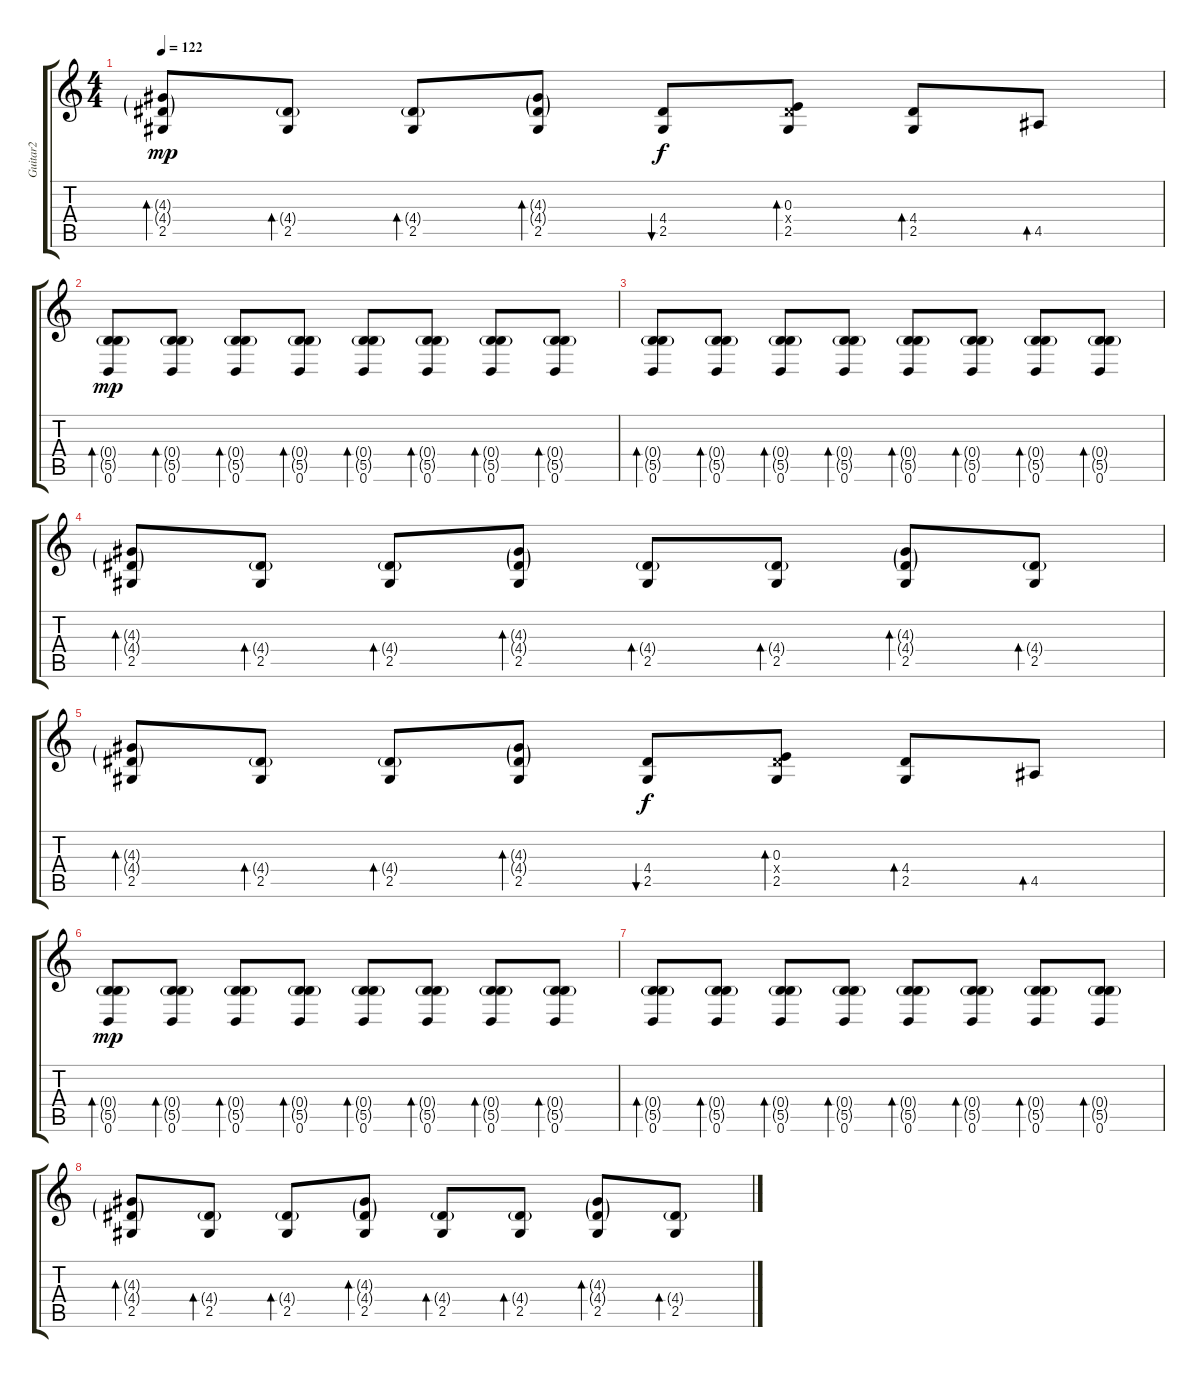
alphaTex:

\track ("Guitar2" "Guitar2") {instrument acousticguitarsteel}
\staff {score tabs}
\tuning (Db4 Ab3 E3 B2 Gb2 B1) {hide}
\ts (4 4)
\tempo 122
\clef g2
\ks c
(4.3{g} 4.4{g} 2.5).8{bd 120 dy mp} (4.4{g} 2.5).8{bd 120} (4.4{g} 2.5).8{bd 120} (4.3{g} 4.4{g} 2.5).8{bd 120} (4.4 2.5).8{bu 120 dy f} (0.3 4.4{x} 2.5).8{bd 120} (4.4 2.5).8{bd 120} 4.5.8{bd 120} |
(0.4{g} 5.5{g} 0.6).8{bd 120 dy mp} (0.4{g} 5.5{g} 0.6).8{bd 120} (0.4{g} 5.5{g} 0.6).8{bd 120} (0.4{g} 5.5{g} 0.6).8{bd 120} (0.4{g} 5.5{g} 0.6).8{bd 120} (0.4{g} 5.5{g} 0.6).8{bd 120} (0.4{g} 5.5{g} 0.6).8{bd 120} (0.4{g} 5.5{g} 0.6).8{bd 120} |
(0.4{g} 5.5{g} 0.6).8{bd 120} (0.4{g} 5.5{g} 0.6).8{bd 120} (0.4{g} 5.5{g} 0.6).8{bd 120} (0.4{g} 5.5{g} 0.6).8{bd 120} (0.4{g} 5.5{g} 0.6).8{bd 120} (0.4{g} 5.5{g} 0.6).8{bd 120} (0.4{g} 5.5{g} 0.6).8{bd 120} (0.4{g} 5.5{g} 0.6).8{bd 120} |
(4.3{g} 4.4{g} 2.5).8{bd 120} (4.4{g} 2.5).8{bd 120} (4.4{g} 2.5).8{bd 120} (4.3{g} 4.4{g} 2.5).8{bd 120} (4.4{g} 2.5).8{bd 120} (4.4{g} 2.5).8{bd 120} (4.3{g} 4.4{g} 2.5).8{bd 120} (4.4{g} 2.5).8{bd 120} |
(4.3{g} 4.4{g} 2.5).8{bd 120} (4.4{g} 2.5).8{bd 120} (4.4{g} 2.5).8{bd 120} (4.3{g} 4.4{g} 2.5).8{bd 120} (4.4 2.5).8{bu 120 dy f} (0.3 4.4{x} 2.5).8{bd 120} (4.4 2.5).8{bd 120} 4.5.8{bd 120} |
(0.4{g} 5.5{g} 0.6).8{bd 120 dy mp} (0.4{g} 5.5{g} 0.6).8{bd 120} (0.4{g} 5.5{g} 0.6).8{bd 120} (0.4{g} 5.5{g} 0.6).8{bd 120} (0.4{g} 5.5{g} 0.6).8{bd 120} (0.4{g} 5.5{g} 0.6).8{bd 120} (0.4{g} 5.5{g} 0.6).8{bd 120} (0.4{g} 5.5{g} 0.6).8{bd 120} |
(0.4{g} 5.5{g} 0.6).8{bd 120} (0.4{g} 5.5{g} 0.6).8{bd 120} (0.4{g} 5.5{g} 0.6).8{bd 120} (0.4{g} 5.5{g} 0.6).8{bd 120} (0.4{g} 5.5{g} 0.6).8{bd 120} (0.4{g} 5.5{g} 0.6).8{bd 120} (0.4{g} 5.5{g} 0.6).8{bd 120} (0.4{g} 5.5{g} 0.6).8{bd 120} |
(4.3{g} 4.4{g} 2.5).8{bd 120} (4.4{g} 2.5).8{bd 120} (4.4{g} 2.5).8{bd 120} (4.3{g} 4.4{g} 2.5).8{bd 120} (4.4{g} 2.5).8{bd 120} (4.4{g} 2.5).8{bd 120} (4.3{g} 4.4{g} 2.5).8{bd 120} (4.4{g} 2.5).8{bd 120}
